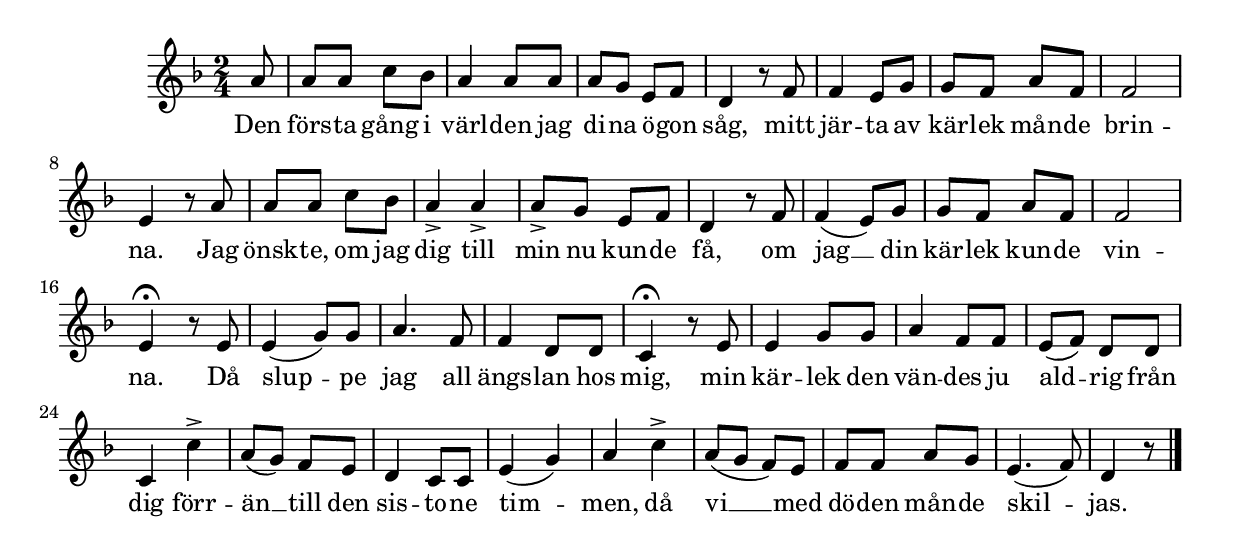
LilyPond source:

{
\time 2/4
\key d \minor
 \partial 8
 a'8  | 
 a' a' c'' bes'  | 
 a'4 a'8 a'  | 
 a' g' e' f'  | 
 d'4 r8 f'  | 
 f'4 e'8 g'  | 
 g' f' a' f'  | 
 f'2  | 
 e'4 r8 a'  | 
 a' a' c'' bes'  | 
 a'4-> a'->  | 
 a'8-> g' e' f'  | 
 d'4 r8 f'  | 
 f'4-( e'8-) g'  | 
 g' f' a' f'  | 
 f'2  | 
 e'4-\fermata r8 e'  | 
 e'4-( g'8-) g'  | 
 a'4. f'8  | 
 f'4 d'8 d'  | 
 c'4-\fermata r8 e'  | 
 e'4 g'8 g'  | 
 a'4 f'8 f'  | 
 e'-( f'-) d' d'  | 
 c'4 c''->  | 
 a'8-( g'-) f' e'  | 
 d'4 c'8 c'  | 
 e'4-( g'-)  | 
 a' c''->  | 
 a'8-( g' f'-) e'  | 
 f' f' a' g'  | 
 e'4.-( f'8-)  | 
 d'4 r8 \bar "|."
 }
 \addlyrics {
     Den förs -- ta gång i värl -- den jag di -- na ö -- gon såg, mitt
     jär -- ta av kär -- lek mån -- de brin -- na. Jag önsk -- te, om jag dig till
     min nu kun -- de få, om jag __ din kär -- lek kun -- de vin -- na. Då
     slup -- pe jag all ängs -- lan hos mig, min kär -- lek den vän -- des ju
     ald --  -- rig från dig förr -- än __ till den sis -- to -- ne tim -- men, då
     vi __ med dö -- den mån -- de skil --  -- jas.
}
